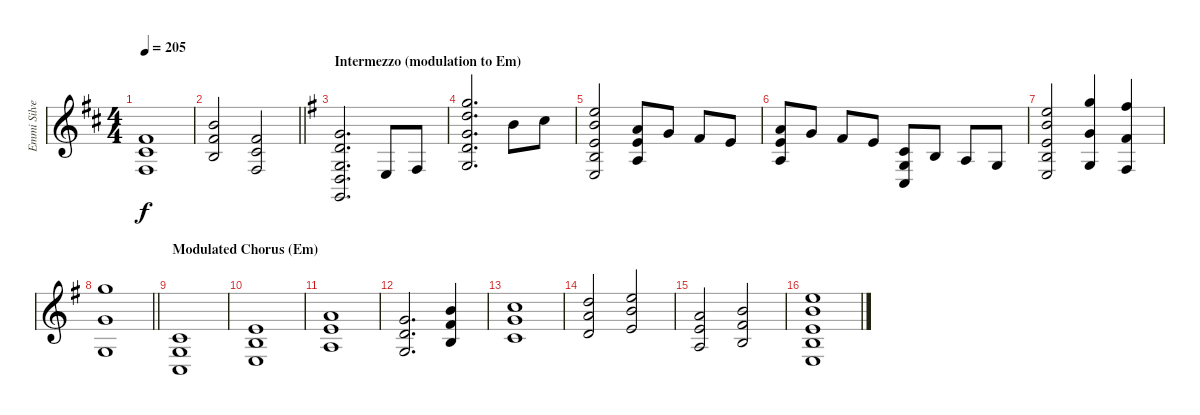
\track ("Emmi Silvennoinen" "Emmi Silve") {instrument stringensemble1}
\staff {score}
\tuning (E4 B3 G3 D3 A2 D2) {hide}
\ts (4 4)
\tempo 205
\clef g2
\ks bminor
(7.2 6.3 4.4).1{dy f} |
\barLineRight lightlight
(12.2 11.3 9.4).2 (7.2 6.3 4.4).2 |
\section ("" "Intermezzo (modulation to Em)")
\ks eminor
(8.2 7.3 5.4 5.5 5.6).2{d} 7.5.8 9.5.8 |
(15.1 15.2 12.3 12.4 10.5).2{d} 12.2.8 13.2.8 |
(12.1 12.2 9.3 9.4 7.5).2 (5.1 5.2 2.3).8{volume 13} 8.2.8 7.2.8 5.2.8 |
(5.1 5.2 2.3).8 8.2.8 7.2.8 5.2.8 (5.3 5.4 3.5).8 0.2.8 2.3.8 0.3.8 |
(12.1 12.2 9.3 9.4 7.5).2 (15.1 12.3 10.5).4 (14.1 11.3 9.5).4 |
\barLineRight lightlight
(15.1 12.3 10.5).1 |
\section ("" "Modulated Chorus (Em)")
(1.2 0.3 3.5).1{volume 15} |
(0.1 0.2 2.4).1 |
(5.1 5.2 7.4).1 |
(3.1 3.2 0.3).2{d} (7.1 7.2 9.4).4 |
(8.1 8.2 10.4).1 |
(10.1 10.2 12.4).2 (12.1 12.2 14.4).2 |
(14.3 14.4 12.5).2 (16.3 16.4 14.5).2 |
(12.1 12.2 14.4 14.5 14.6).1
